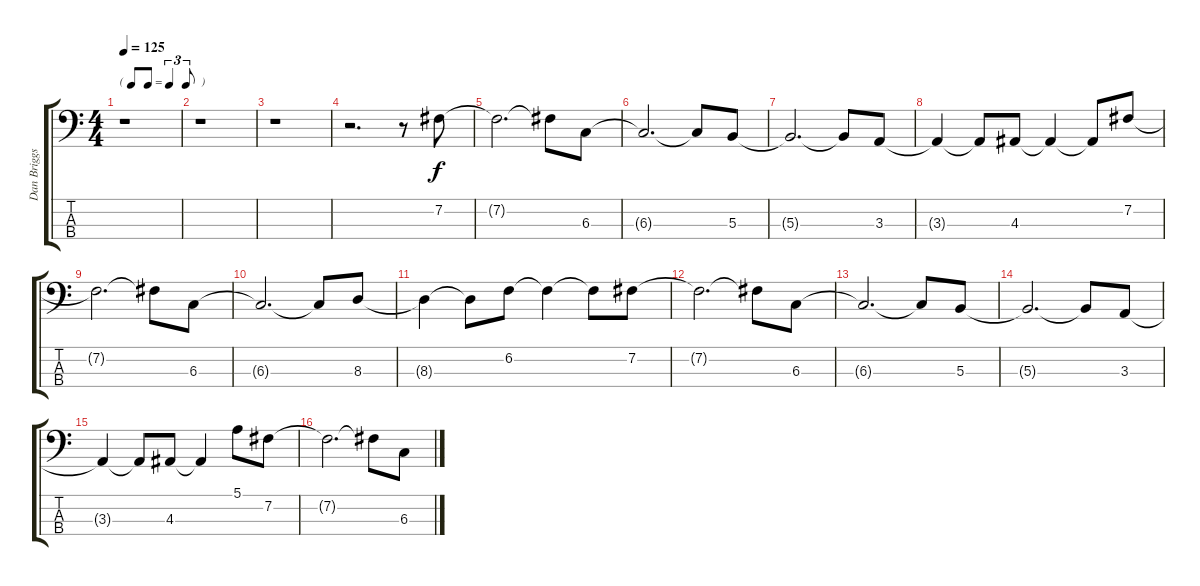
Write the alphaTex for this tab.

\track ("Dan Briggs - Bass" "Dan Briggs") {instrument electricbassfinger}
\staff {score tabs}
\tuning (E2 B1 Gb1 Db1) {hide}
\ts (4 4)
\tf triplet8th
\tempo 125
\clef f4
\ks c
r.1{dy f} |
r.1 |
r.1 |
r.2{d volume 13} r.8 7.2.8 |
7.2{t}.2{d} 7.2{t}.8 6.3.8 |
6.3{t}.2{d} 6.3{t}.8 5.3.8 |
5.3{t}.2{d} 5.3{t}.8 3.3.8 |
3.3{t}.4 3.3{t}.8 4.3.8 4.3{t}.4 4.3{t}.8 7.2.8 |
7.2{t}.2{d} 7.2{t}.8 6.3.8 |
6.3{t}.2{d} 6.3{t}.8 8.3.8 |
8.3{t}.4 8.3{t}.8 6.2.8 6.2{t}.4 6.2{t}.8 7.2.8 |
7.2{t}.2{d} 7.2{t}.8 6.3.8 |
6.3{t}.2{d} 6.3{t}.8 5.3.8 |
5.3{t}.2{d} 5.3{t}.8 3.3.8 |
3.3{t}.4 3.3{t}.8 4.3.8 4.3{t}.4 5.1.8 7.2.8 |
7.2{t}.2{d} 7.2{t}.8 6.3.8
